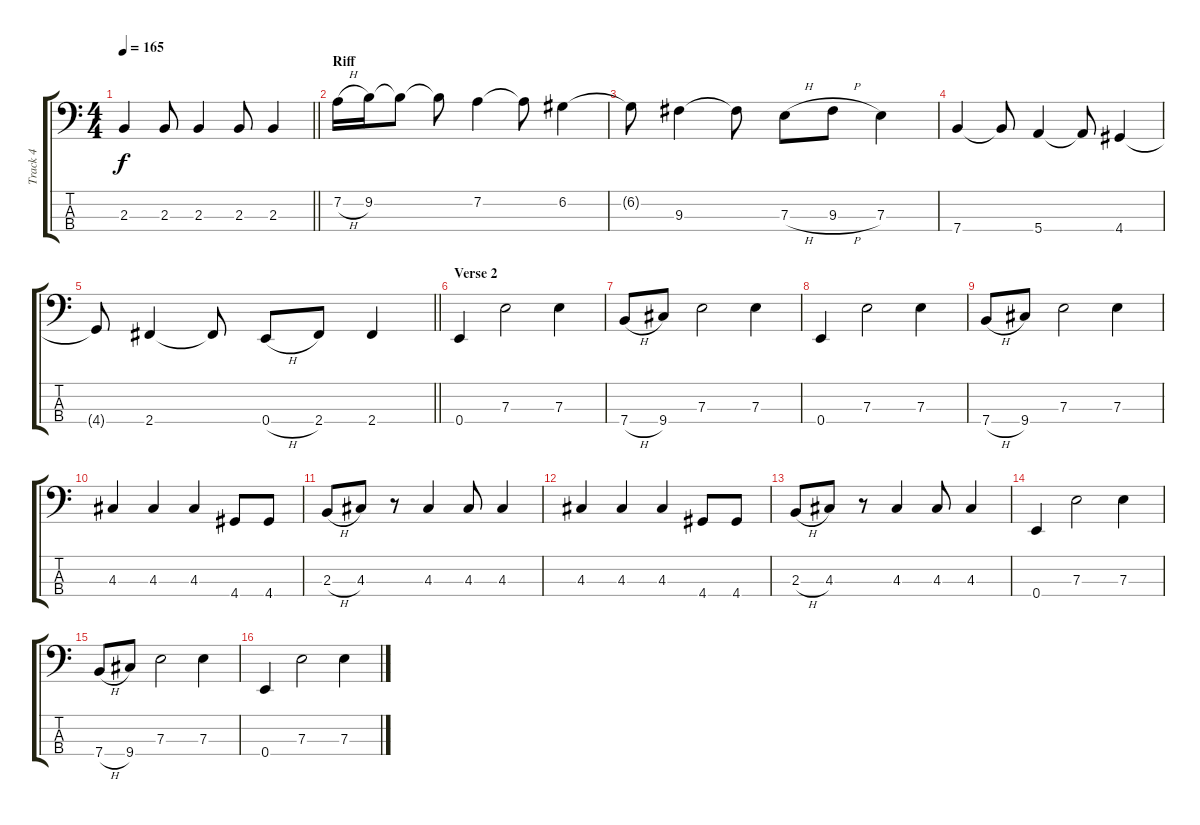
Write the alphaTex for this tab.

\track ("Track 4" "Track 4") {instrument electricbassfinger}
\staff {score tabs}
\tuning (G2 D2 A1 E1) {hide}
\ts (4 4)
\tempo 165
\clef f4
\barLineRight lightlight
\ks c
2.3.4{dy f} 2.3.8 2.3.4 2.3.8 2.3.4 |
\section ("" "Riff")
7.2{h}.16 9.2.16 9.2{t}.8 9.2{t}.8 7.2.4 7.2{t}.8 6.2.4 |
6.2{t}.8 9.3.4 9.3{t}.8 7.3{h}.8 9.3{h}.8 7.3.4 |
7.4.4 7.4{t}.8 5.4.4 5.4{t}.8 4.4.4 |
\barLineRight lightlight
4.4{t}.8 2.4.4 2.4{t}.8 0.4{h}.8 2.4.8 2.4.4 |
\section ("" "Verse 2")
0.4.4 7.3.2 7.3.4 |
7.4{h}.8 9.4.8 7.3.2 7.3.4 |
0.4.4 7.3.2 7.3.4 |
7.4{h}.8 9.4.8 7.3.2 7.3.4 |
4.3.4 4.3.4 4.3.4 4.4.8 4.4.8 |
2.3{h}.8 4.3.8 r.8 4.3.4 4.3.8 4.3.4 |
4.3.4 4.3.4 4.3.4 4.4.8 4.4.8 |
2.3{h}.8 4.3.8 r.8 4.3.4 4.3.8 4.3.4 |
0.4.4 7.3.2 7.3.4 |
7.4{h}.8 9.4.8 7.3.2 7.3.4 |
0.4.4 7.3.2 7.3.4
